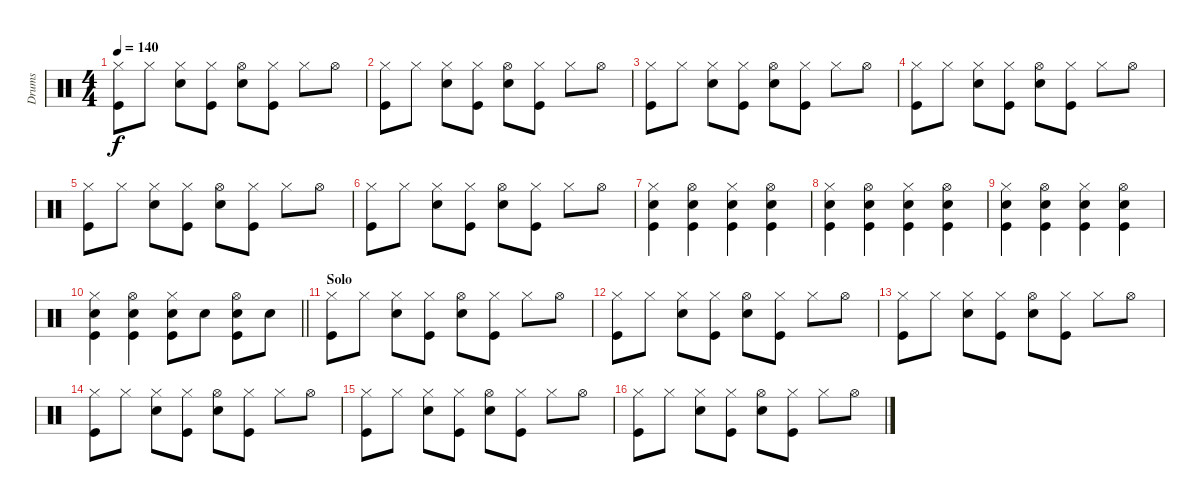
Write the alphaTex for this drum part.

\track ("Drums" "Drums") {instrument percussion}
\staff {score}
\articulation defaults
\ts (4 4)
\tempo 140
\clef neutral
\ks c
("Hi-Hat (closed)" "Kick (hit)").8{dy f} "Hi-Hat (closed)".8 ("Hi-Hat (closed)" "Snare (hit) 2").8 ("Hi-Hat (closed)" "Kick (hit)").8 ("Hi-Hat (open)" "Snare (hit) 2").8 ("Hi-Hat (closed)" "Kick (hit)").8 "Hi-Hat (closed)".8 "Hi-Hat (open)".8 |
("Hi-Hat (closed)" "Kick (hit)").8 "Hi-Hat (closed)".8 ("Hi-Hat (closed)" "Snare (hit) 2").8 ("Hi-Hat (closed)" "Kick (hit)").8 ("Hi-Hat (open)" "Snare (hit) 2").8 ("Hi-Hat (closed)" "Kick (hit)").8 "Hi-Hat (closed)".8 "Hi-Hat (open)".8 |
("Hi-Hat (closed)" "Kick (hit)").8 "Hi-Hat (closed)".8 ("Hi-Hat (closed)" "Snare (hit) 2").8 ("Hi-Hat (closed)" "Kick (hit)").8 ("Hi-Hat (open)" "Snare (hit) 2").8 ("Hi-Hat (closed)" "Kick (hit)").8 "Hi-Hat (closed)".8 "Hi-Hat (open)".8 |
("Hi-Hat (closed)" "Kick (hit)").8 "Hi-Hat (closed)".8 ("Hi-Hat (closed)" "Snare (hit) 2").8 ("Hi-Hat (closed)" "Kick (hit)").8 ("Hi-Hat (open)" "Snare (hit) 2").8 ("Hi-Hat (closed)" "Kick (hit)").8 "Hi-Hat (closed)".8 "Hi-Hat (open)".8 |
("Hi-Hat (closed)" "Kick (hit)").8 "Hi-Hat (closed)".8 ("Hi-Hat (closed)" "Snare (hit) 2").8 ("Hi-Hat (closed)" "Kick (hit)").8 ("Hi-Hat (open)" "Snare (hit) 2").8 ("Hi-Hat (closed)" "Kick (hit)").8 "Hi-Hat (closed)".8 "Hi-Hat (open)".8 |
("Hi-Hat (closed)" "Kick (hit)").8 "Hi-Hat (closed)".8 ("Hi-Hat (closed)" "Snare (hit) 2").8 ("Hi-Hat (closed)" "Kick (hit)").8 ("Hi-Hat (open)" "Snare (hit) 2").8 ("Hi-Hat (closed)" "Kick (hit)").8 "Hi-Hat (closed)".8 "Hi-Hat (open)".8 |
("Hi-Hat (closed)" "Snare (hit) 2" "Kick (hit)").4 ("Hi-Hat (open)" "Snare (hit) 2" "Kick (hit)").4 ("Hi-Hat (closed)" "Snare (hit) 2" "Kick (hit)").4 ("Hi-Hat (open)" "Snare (hit) 2" "Kick (hit)").4 |
("Hi-Hat (closed)" "Snare (hit) 2" "Kick (hit)").4 ("Hi-Hat (open)" "Snare (hit) 2" "Kick (hit)").4 ("Hi-Hat (closed)" "Snare (hit) 2" "Kick (hit)").4 ("Hi-Hat (open)" "Snare (hit) 2" "Kick (hit)").4 |
("Hi-Hat (closed)" "Snare (hit) 2" "Kick (hit)").4 ("Hi-Hat (open)" "Snare (hit) 2" "Kick (hit)").4 ("Hi-Hat (closed)" "Snare (hit) 2" "Kick (hit)").4 ("Hi-Hat (open)" "Snare (hit) 2" "Kick (hit)").4 |
\barLineRight lightlight
("Hi-Hat (closed)" "Snare (hit) 2" "Kick (hit)").4 ("Hi-Hat (open)" "Snare (hit) 2" "Kick (hit)").4 ("Hi-Hat (closed)" "Snare (hit) 2" "Kick (hit)").8 "Snare (hit) 2".8 ("Hi-Hat (open)" "Snare (hit) 2" "Kick (hit)").8 "Snare (hit) 2".8 |
\section ("" "Solo")
("Hi-Hat (closed)" "Kick (hit)").8 "Hi-Hat (closed)".8 ("Hi-Hat (closed)" "Snare (hit) 2").8 ("Hi-Hat (closed)" "Kick (hit)").8 ("Hi-Hat (open)" "Snare (hit) 2").8 ("Hi-Hat (closed)" "Kick (hit)").8 "Hi-Hat (closed)".8 "Hi-Hat (open)".8 |
("Hi-Hat (closed)" "Kick (hit)").8 "Hi-Hat (closed)".8 ("Hi-Hat (closed)" "Snare (hit) 2").8 ("Hi-Hat (closed)" "Kick (hit)").8 ("Hi-Hat (open)" "Snare (hit) 2").8 ("Hi-Hat (closed)" "Kick (hit)").8 "Hi-Hat (closed)".8 "Hi-Hat (open)".8 |
("Hi-Hat (closed)" "Kick (hit)").8 "Hi-Hat (closed)".8 ("Hi-Hat (closed)" "Snare (hit) 2").8 ("Hi-Hat (closed)" "Kick (hit)").8 ("Hi-Hat (open)" "Snare (hit) 2").8 ("Hi-Hat (closed)" "Kick (hit)").8 "Hi-Hat (closed)".8 "Hi-Hat (open)".8 |
("Hi-Hat (closed)" "Kick (hit)").8 "Hi-Hat (closed)".8 ("Hi-Hat (closed)" "Snare (hit) 2").8 ("Hi-Hat (closed)" "Kick (hit)").8 ("Hi-Hat (open)" "Snare (hit) 2").8 ("Hi-Hat (closed)" "Kick (hit)").8 "Hi-Hat (closed)".8 "Hi-Hat (open)".8 |
("Hi-Hat (closed)" "Kick (hit)").8 "Hi-Hat (closed)".8 ("Hi-Hat (closed)" "Snare (hit) 2").8 ("Hi-Hat (closed)" "Kick (hit)").8 ("Hi-Hat (open)" "Snare (hit) 2").8 ("Hi-Hat (closed)" "Kick (hit)").8 "Hi-Hat (closed)".8 "Hi-Hat (open)".8 |
("Hi-Hat (closed)" "Kick (hit)").8 "Hi-Hat (closed)".8 ("Hi-Hat (closed)" "Snare (hit) 2").8 ("Hi-Hat (closed)" "Kick (hit)").8 ("Hi-Hat (open)" "Snare (hit) 2").8 ("Hi-Hat (closed)" "Kick (hit)").8 "Hi-Hat (closed)".8 "Hi-Hat (open)".8
